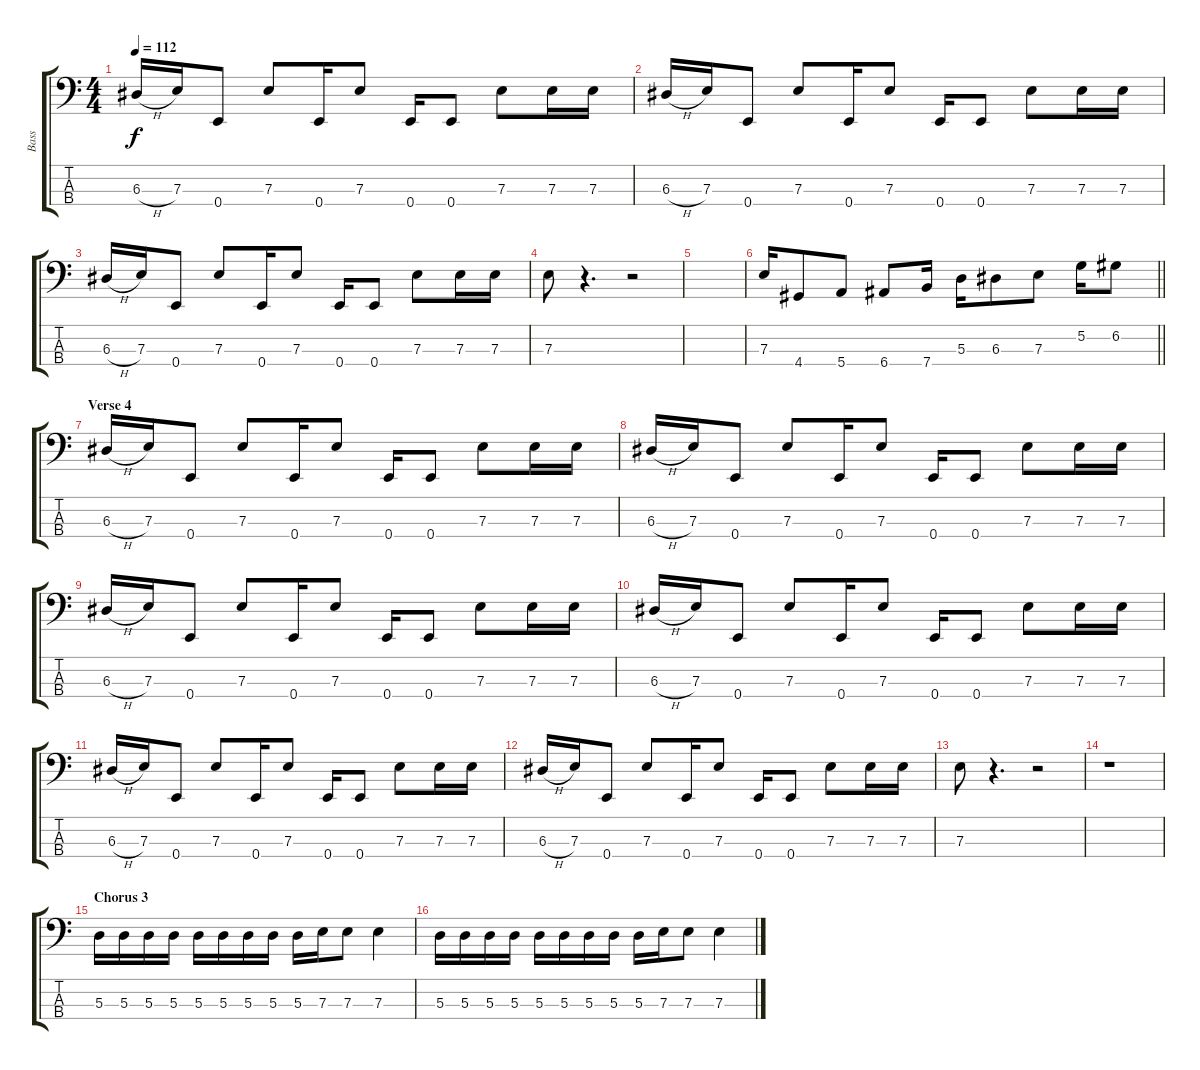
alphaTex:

\track ("Bass" "Bass") {instrument electricbasspick}
\staff {score tabs}
\tuning (G2 D2 A1 E1) {hide}
\ts (4 4)
\tempo 112
\clef f4
\ks c
6.3{h}.16{dy f} 7.3.16 0.4.8 7.3.8 0.4.16 7.3.8 0.4.16 0.4.8 7.3.8 7.3.16 7.3.16 |
6.3{h}.16 7.3.16 0.4.8 7.3.8 0.4.16 7.3.8 0.4.16 0.4.8 7.3.8 7.3.16 7.3.16 |
6.3{h}.16 7.3.16 0.4.8 7.3.8 0.4.16 7.3.8 0.4.16 0.4.8 7.3.8 7.3.16 7.3.16 |
7.3.8 r.4{d} r.2 |
|
\barLineRight lightlight
7.3.16 4.4.8 5.4.8 6.4.8 7.4.16 5.3.16 6.3.8 7.3.8 5.2.16 6.2.8 |
\section ("" "Verse 4")
6.3{h}.16 7.3.16 0.4.8 7.3.8 0.4.16 7.3.8 0.4.16 0.4.8 7.3.8 7.3.16 7.3.16 |
6.3{h}.16 7.3.16 0.4.8 7.3.8 0.4.16 7.3.8 0.4.16 0.4.8 7.3.8 7.3.16 7.3.16 |
6.3{h}.16 7.3.16 0.4.8 7.3.8 0.4.16 7.3.8 0.4.16 0.4.8 7.3.8 7.3.16 7.3.16 |
6.3{h}.16 7.3.16 0.4.8 7.3.8 0.4.16 7.3.8 0.4.16 0.4.8 7.3.8 7.3.16 7.3.16 |
6.3{h}.16 7.3.16 0.4.8 7.3.8 0.4.16 7.3.8 0.4.16 0.4.8 7.3.8 7.3.16 7.3.16 |
6.3{h}.16 7.3.16 0.4.8 7.3.8 0.4.16 7.3.8 0.4.16 0.4.8 7.3.8 7.3.16 7.3.16 |
7.3.8 r.4{d} r.2 |
r.1 |
\section ("" "Chorus 3")
5.3.16 5.3.16 5.3.16 5.3.16 5.3.16 5.3.16 5.3.16 5.3.16 5.3.16 7.3.16 7.3.8 7.3.4 |
5.3.16 5.3.16 5.3.16 5.3.16 5.3.16 5.3.16 5.3.16 5.3.16 5.3.16 7.3.16 7.3.8 7.3.4
